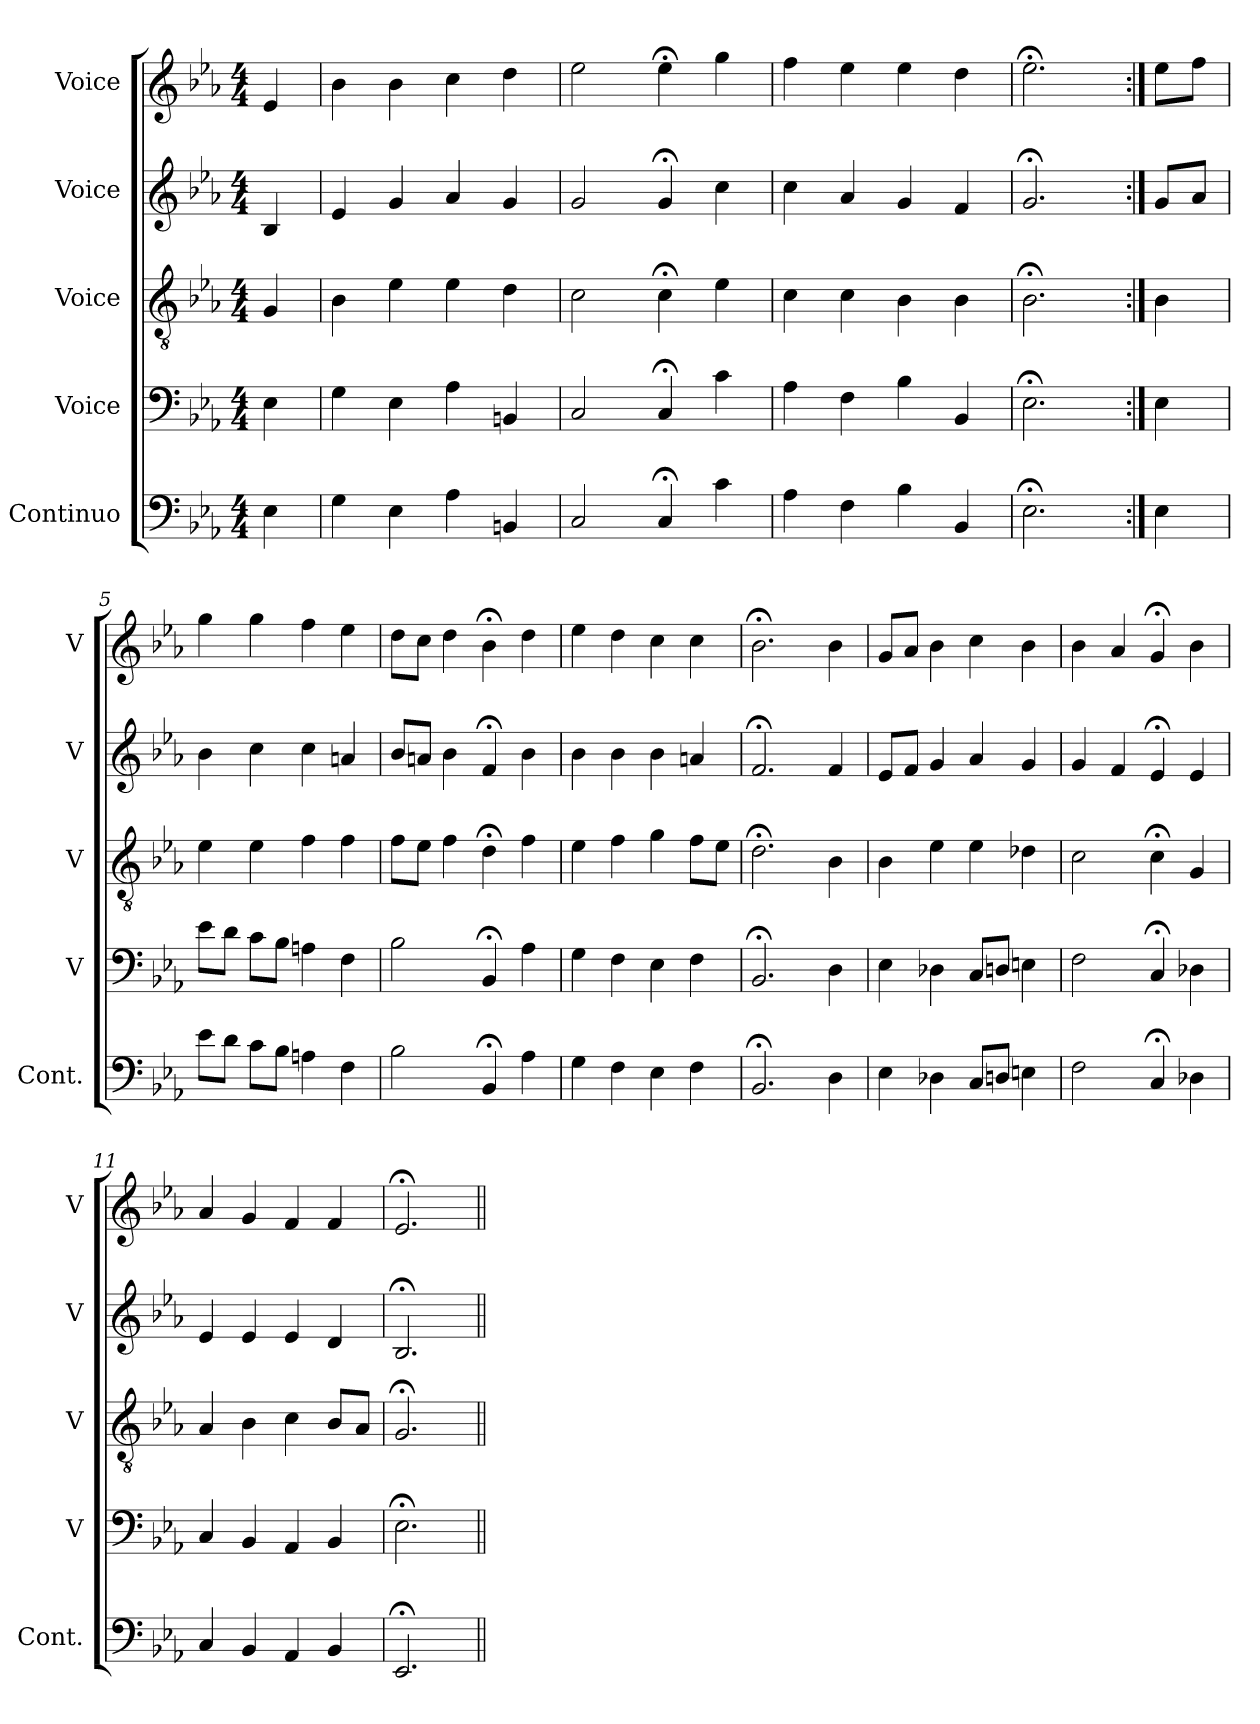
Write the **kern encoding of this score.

**kern	**kern	**kern	**kern	**kern
*part5	*part4	*part3	*part2	*part1
*staff5	*staff4	*staff3	*staff2	*staff1
*I"Continuo	*I"Voice	*I"Voice	*I"Voice	*I"Voice
*I'Cont.	*I'V	*I'V	*I'V	*I'V
*clefF4	*clefF4	*clefGv2	*clefG2	*clefG2
*ITrd7c12	*	*	*	*
*k[b-e-a-]	*k[b-e-a-]	*k[b-e-a-]	*k[b-e-a-]	*k[b-e-a-]
*M4/4	*M4/4	*M4/4	*M4/4	*M4/4
=	=	=	=	=
4EE-\	4E-\	4G/	4B-/	4e-/
=1	=1	=1	=1	=1
4GG\	4G\	4B-\	4e-/	4b-\
4EE-\	4E-\	4e-\	4g/	4b-\
4AA-\	4A-\	4e-\	4a-/	4cc\
4BBBn/	4BBn/	4d\	4g/	4dd\
=2	=2	=2	=2	=2
2CC/	2C/	2c\	2g/	2ee-\
4CC;</	4C;</	4c;<\	4g;</	4ee-;<\
4C\	4c\	4e-\	4cc\	4gg\
=3	=3	=3	=3	=3
4AA-\	4A-\	4c\	4cc\	4ff\
4FF\	4F\	4c\	4a-/	4ee-\
4BB-\	4B-\	4B-\	4g/	4ee-\
4BBB-/	4BB-/	4B-\	4f/	4dd\
=4	=4	=4	=4	=4
2.EE-;<\	2.E-;<\	2.B-;<\	2.g;</	2.ee-;<\
=4X1:|!	=4X1:|!	=4X1:|!	=4X1:|!	=4X1:|!
4EE-\	4E-\	4B-\	8g/L	8ee-\L
.	.	.	8a-/J	8ff\J
=5	=5	=5	=5	=5
8E-\L	8e-\L	4e-\	4b-\	4gg\
8D\J	8d\J	.	.	.
8C\L	8c\L	4e-\	4cc\	4gg\
8BB-\J	8B-\J	.	.	.
4AAn\	4An\	4f\	4cc\	4ff\
4FF\	4F\	4f\	4an/	4ee-\
=6	=6	=6	=6	=6
2BB-\	2B-\	8f\L	8b-/L	8dd\L
.	.	8e-\J	8an/J	8cc\J
.	.	4f\	4b-\	4dd\
4BBB-;</	4BB-;</	4d;<\	4f;</	4b-;<\
4AA-\	4A-\	4f\	4b-\	4dd\
!!LO:LB:g=z
=7	=7	=7	=7	=7
4GG\	4G\	4e-\	4b-\	4ee-\
4FF\	4F\	4f\	4b-\	4dd\
4EE-\	4E-\	4g\	4b-\	4cc\
4FF\	4F\	8f\L	4an/	4cc\
.	.	8e-\J	.	.
=8	=8	=8	=8	=8
2.BBB-;</	2.BB-;</	2.d;<\	2.f;</	2.b-;<\
4DD\	4D\	4B-\	4f/	4b-\
=9	=9	=9	=9	=9
4EE-\	4E-\	4B-\	8e-/L	8g/L
.	.	.	8f/J	8a-/J
4DD-X\	4D-X\	4e-\	4g/	4b-\
8CC/L	8C/L	4e-\	4a-/	4cc\
8DDn/J	8Dn/J	.	.	.
4EEn\	4En\	4d-X\	4g/	4b-\
=10	=10	=10	=10	=10
2FF\	2F\	2c\	4g/	4b-\
.	.	.	4f/	4a-/
4CC;</	4C;</	4c;<\	4e-;</	4g;</
4DD-X\	4D-X\	4G/	4e-/	4b-\
=11	=11	=11	=11	=11
4CC/	4C/	4A-/	4e-/	4a-/
4BBB-/	4BB-/	4B-\	4e-/	4g/
4AAA-/	4AA-/	4c\	4e-/	4f/
4BBB-/	4BB-/	8B-/L	4d/	4f/
.	.	8A-/J	.	.
=12	=12	=12	=12	=12
2.EEE-;</	2.E-;<\	2.G;</	2.B-;</	2.e-;</
=||	=||	=||	=||	=||
*-	*-	*-	*-	*-
